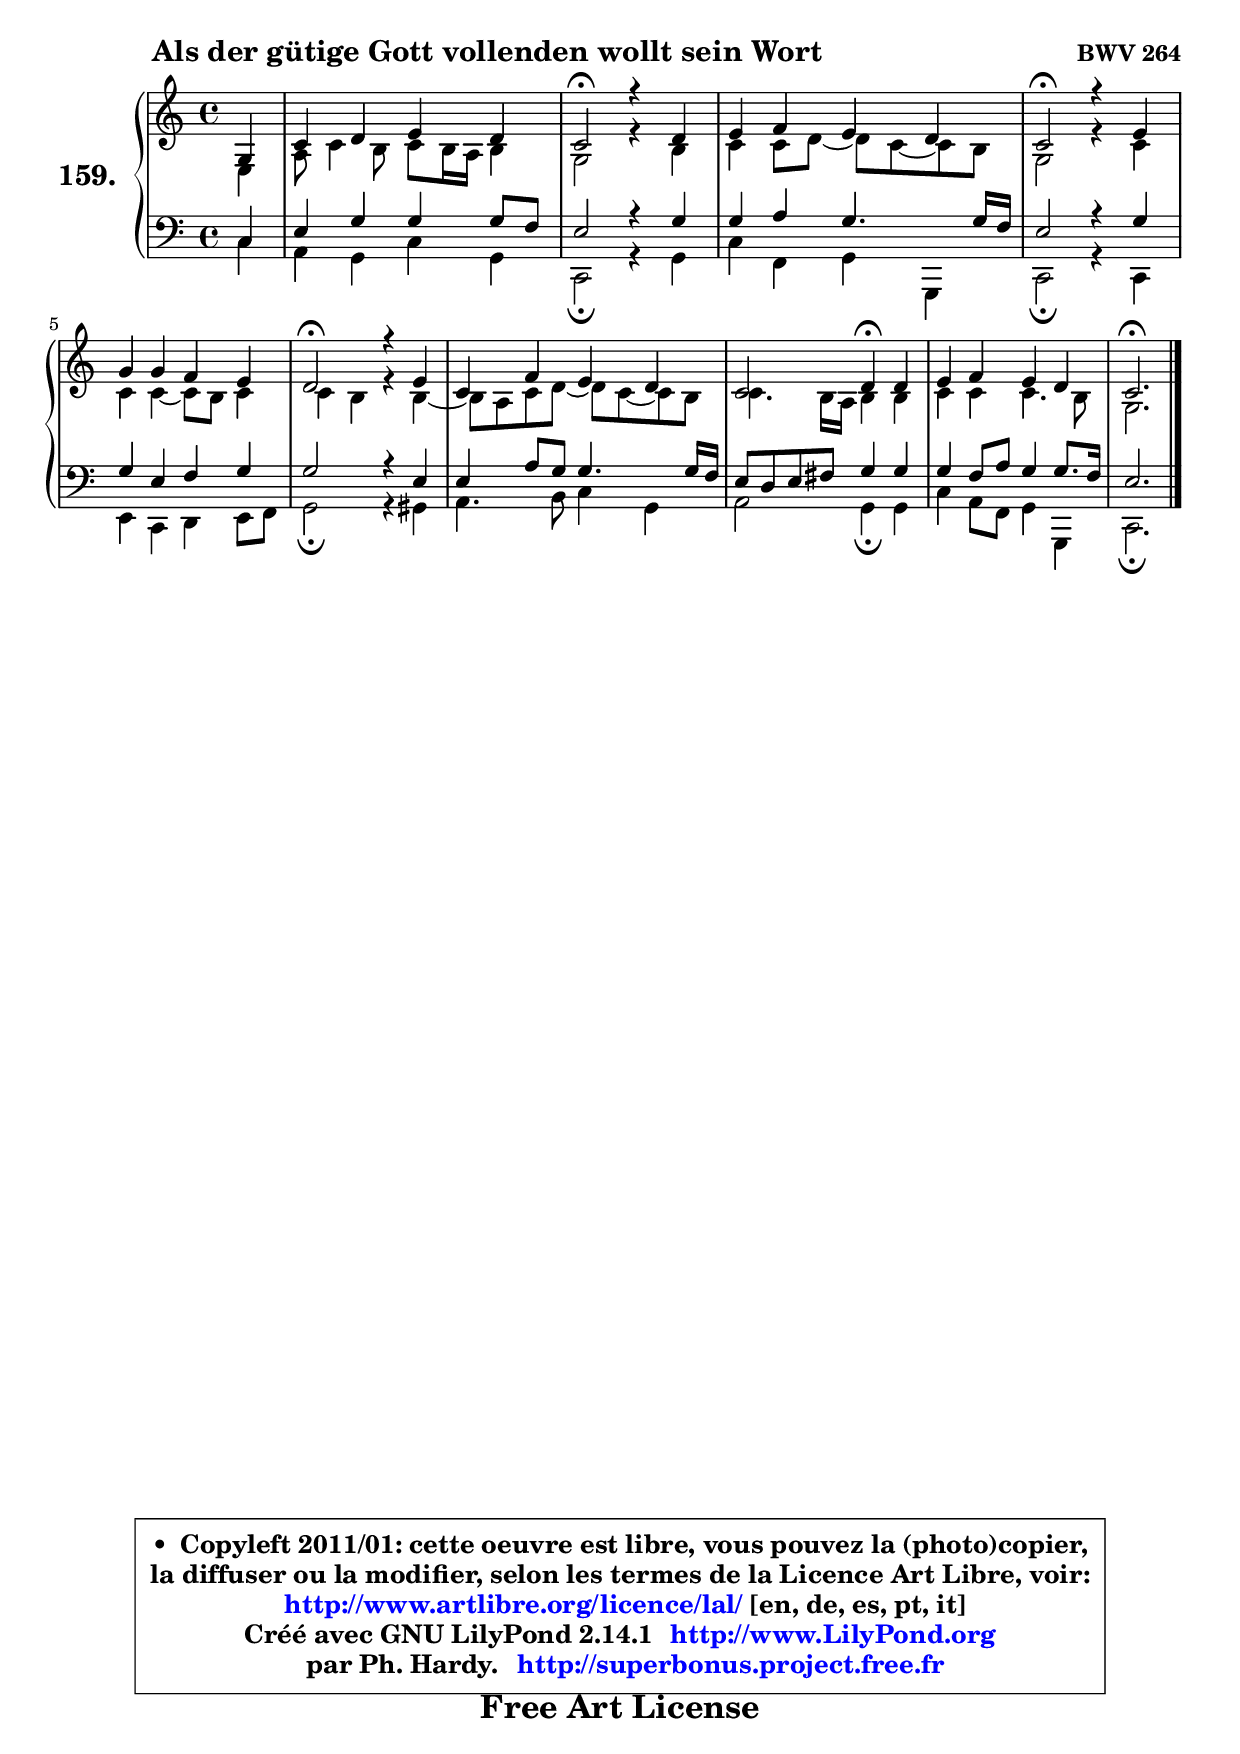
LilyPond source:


\version "2.14.1"

    \paper {
%	system-system-spacing #'padding = #0.1
%	score-system-spacing #'padding = #0.1
%	ragged-bottom = ##f
%	ragged-last-bottom = ##f
	}

    \header {
      opus = \markup { \bold "BWV 264" }
      piece = \markup { \hspace #9 \fontsize #2 \bold "Als der gütige Gott vollenden wollt sein Wort" }
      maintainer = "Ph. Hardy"
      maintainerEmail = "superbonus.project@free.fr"
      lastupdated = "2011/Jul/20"
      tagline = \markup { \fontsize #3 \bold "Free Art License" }
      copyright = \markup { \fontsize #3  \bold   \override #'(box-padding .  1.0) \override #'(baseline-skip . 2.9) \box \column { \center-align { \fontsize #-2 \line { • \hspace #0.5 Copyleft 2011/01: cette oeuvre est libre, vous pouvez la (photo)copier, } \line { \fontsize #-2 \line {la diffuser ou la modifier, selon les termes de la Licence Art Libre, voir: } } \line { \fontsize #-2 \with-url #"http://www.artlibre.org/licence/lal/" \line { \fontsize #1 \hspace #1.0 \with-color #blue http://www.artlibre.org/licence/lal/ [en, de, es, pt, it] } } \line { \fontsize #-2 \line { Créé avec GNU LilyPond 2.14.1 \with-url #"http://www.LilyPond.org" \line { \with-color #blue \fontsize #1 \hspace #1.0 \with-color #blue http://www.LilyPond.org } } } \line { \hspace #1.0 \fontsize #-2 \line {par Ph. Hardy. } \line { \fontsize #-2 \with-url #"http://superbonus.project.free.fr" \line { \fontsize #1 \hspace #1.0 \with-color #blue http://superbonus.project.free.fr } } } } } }

	  }

  guidemidi = {
        r4 |
        R1 |
        \tempo 4 = 34 r2 \tempo 4 = 78 r2 |
        R1 |
        \tempo 4 = 34 r2 \tempo 4 = 78 r2 |
        R1 |
        \tempo 4 = 34 r2 \tempo 4 = 78 r2 |
        R1 |
        r2 \tempo 4 = 30 r4 \tempo 4 = 78 r4 |
        R1 |
        \tempo 4 = 40 r2. 
	}

  upper = {
\displayLilyMusic \transpose g c {
	\time 4/4
	\key g \major
	\clef treble
	\partial 4
	\voiceOne
	<< { 
	% SOPRANO
	\set Voice.midiInstrument = "acoustic grand"
	\relative c' {
        d4 |
        g4 a b a |
        g2\fermata r4 a |
        b4 c b a |
        g2\fermata r4 b |
        d4 d c b |
        a2\fermata r4 b |
        g4 c b a |
        g2 a4\fermata a |
        b4 c b a |
        g2.\fermata
        \bar "|."
	} % fin de relative
	}

	\context Voice="1" { \voiceTwo 
	% ALTO
	\set Voice.midiInstrument = "acoustic grand"
	\relative c' {
        b4 |
        e8 g4 fis8 g fis16 e fis4 |
        d2 r4 fis |
        g4 g8 a ~ a g ~ g fis |
        d2 r4 g |
        g4 g4 ~ g8 fis g4 |
        g4 fis r4 fis ~ |
	fis8 e8 g a ~ a g ~ g fis |
        g4. fis16 e fis4 fis |
        g4 g g4. fis8 |
        d2.
        \bar "|."
	} % fin de relative
	\oneVoice
	} >>
}
	}

    lower = {
\transpose g c {
	\time 4/4
	\key g \major
	\clef bass
	\partial 4
	\voiceOne
	<< { 
	% TENOR
	\set Voice.midiInstrument = "acoustic grand"
	\relative c' {
        g4 |
        b4 d d d8 c |
        b2 r4 d |
        d4 e d4. d16 c |
        b2 r4 d |
        d4 b c d |
        d2 r4 b |
        b4 e8 d d4. d16 c |
        b8 a b cis d4 d |
        d4 c8 e d4 d8. c16 |
        b2.
        \bar "|."
	} % fin de relative
	}
	\context Voice="1" { \voiceTwo 
	% BASS
	\set Voice.midiInstrument = "acoustic grand"
	\relative c' {
        g4 |
        e4 d g d |
        g,2\fermata r4 d' |
        g4 c, d d, |
        g2\fermata r4 g |
        b4 g a b8 c |
        d2\fermata r4 dis |
        e4. fis8 g4 d |
        e2 d4\fermata d |
        g4 e8 c d4 d, |
        g2.\fermata
        \bar "|."
	} % fin de relative
	\oneVoice
	} >>
}
	}


    \score { 

	\new PianoStaff <<
	\set PianoStaff.instrumentName = \markup { \bold \huge "159." }
	\new Staff = "upper" \upper
	\new Staff = "lower" \lower
	>>

    \layout {
%	ragged-last = ##f
	   }

         } % fin de score

  \score {
    \unfoldRepeats { << \guidemidi \upper \lower >> }
    \midi {
    \context {
     \Staff
      \remove "Staff_performer"
               }

     \context {
      \Voice
       \consists "Staff_performer"
                }

     \context { 
      \Score
      tempoWholesPerMinute = #(ly:make-moment 78 4)
		}
	    }
	}


